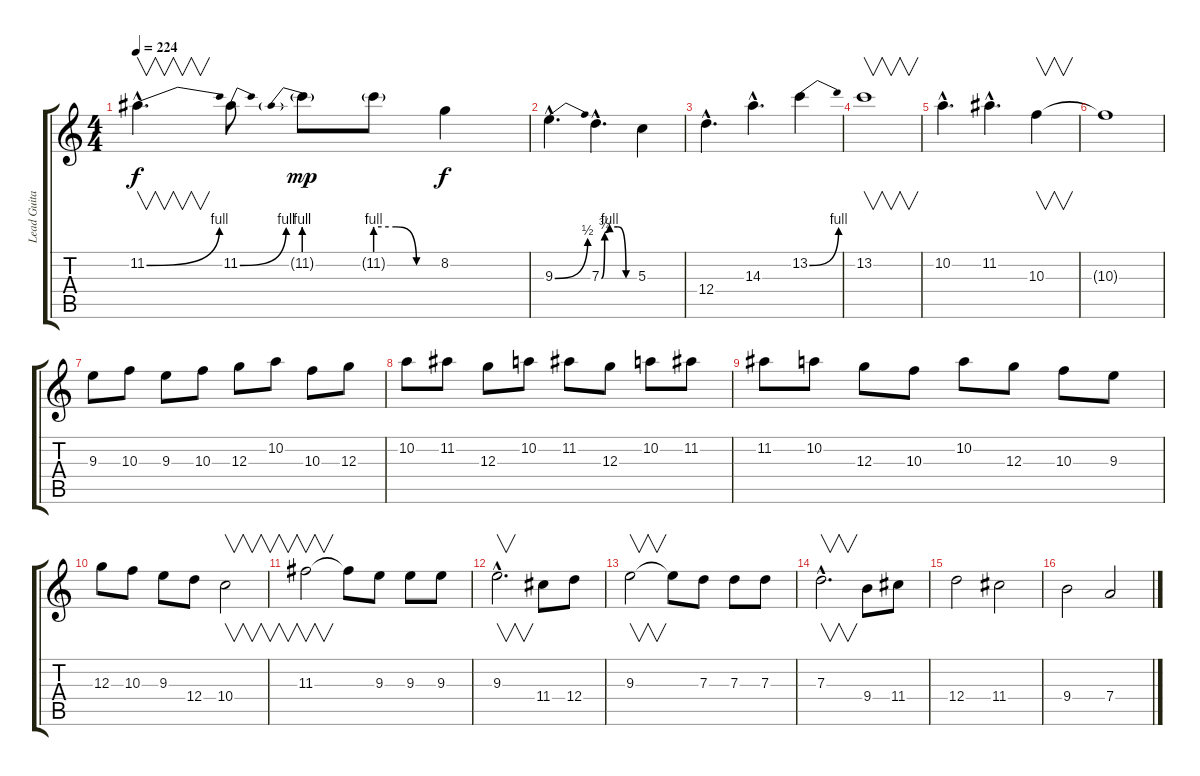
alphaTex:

\track ("Lead Guitar II" "Lead Guita") {instrument overdrivenguitar}
\staff {score tabs}
\tuning (E4 B3 G3 D3 A2 E2) {hide}
\ts (4 4)
\tempo 224
\clef g2
\ks c
11.2{be (bend 0 0 60 4) hac}.4{v d dy f} 11.2{be (bend 0 0 60 4)}.8 11.2{be (prebend 0 4 60 4) g}.8{dy mp} 11.2{be (custom 0 4 20 4 40 0 60 0) g}.8 8.2.4{dy f} |
9.3{be (bend 0 0 60 2) hac}.4{d} 7.3{be (custom 0 0 6 3 15 4 30 4 45 0 60 0) hac}.4{d} 5.3.4 |
12.4{hac}.4{d} 14.3{hac}.4{d} 13.2{be (bend 0 0 60 4)}.4 |
13.2.1{v} |
10.2{hac}.4{d} 11.2{hac}.4{d} 10.3.4{v} |
10.3{t}.1 |
9.3.8 10.3.8 9.3.8 10.3.8 12.3.8 10.2.8 10.3.8 12.3.8 |
10.2.8 11.2.8 12.3.8 10.2.8 11.2.8 12.3.8 10.2.8 11.2.8 |
11.2.8 10.2.8 12.3.8 10.3.8 10.2.8 12.3.8 10.3.8 9.3.8 |
12.3.8 10.3.8 9.3.8 12.4.8 10.4.2{v} |
11.3.2{v} 11.3{t}.8 9.3.8 9.3.8 9.3.8 |
9.3{hac}.2{v d} 11.4.8 12.4.8 |
9.3.2{v} 9.3{t}.8 7.3.8 7.3.8 7.3.8 |
7.3{hac}.2{v d} 9.4.8 11.4.8 |
12.4.2 11.4.2 |
9.4.2 7.4.2
